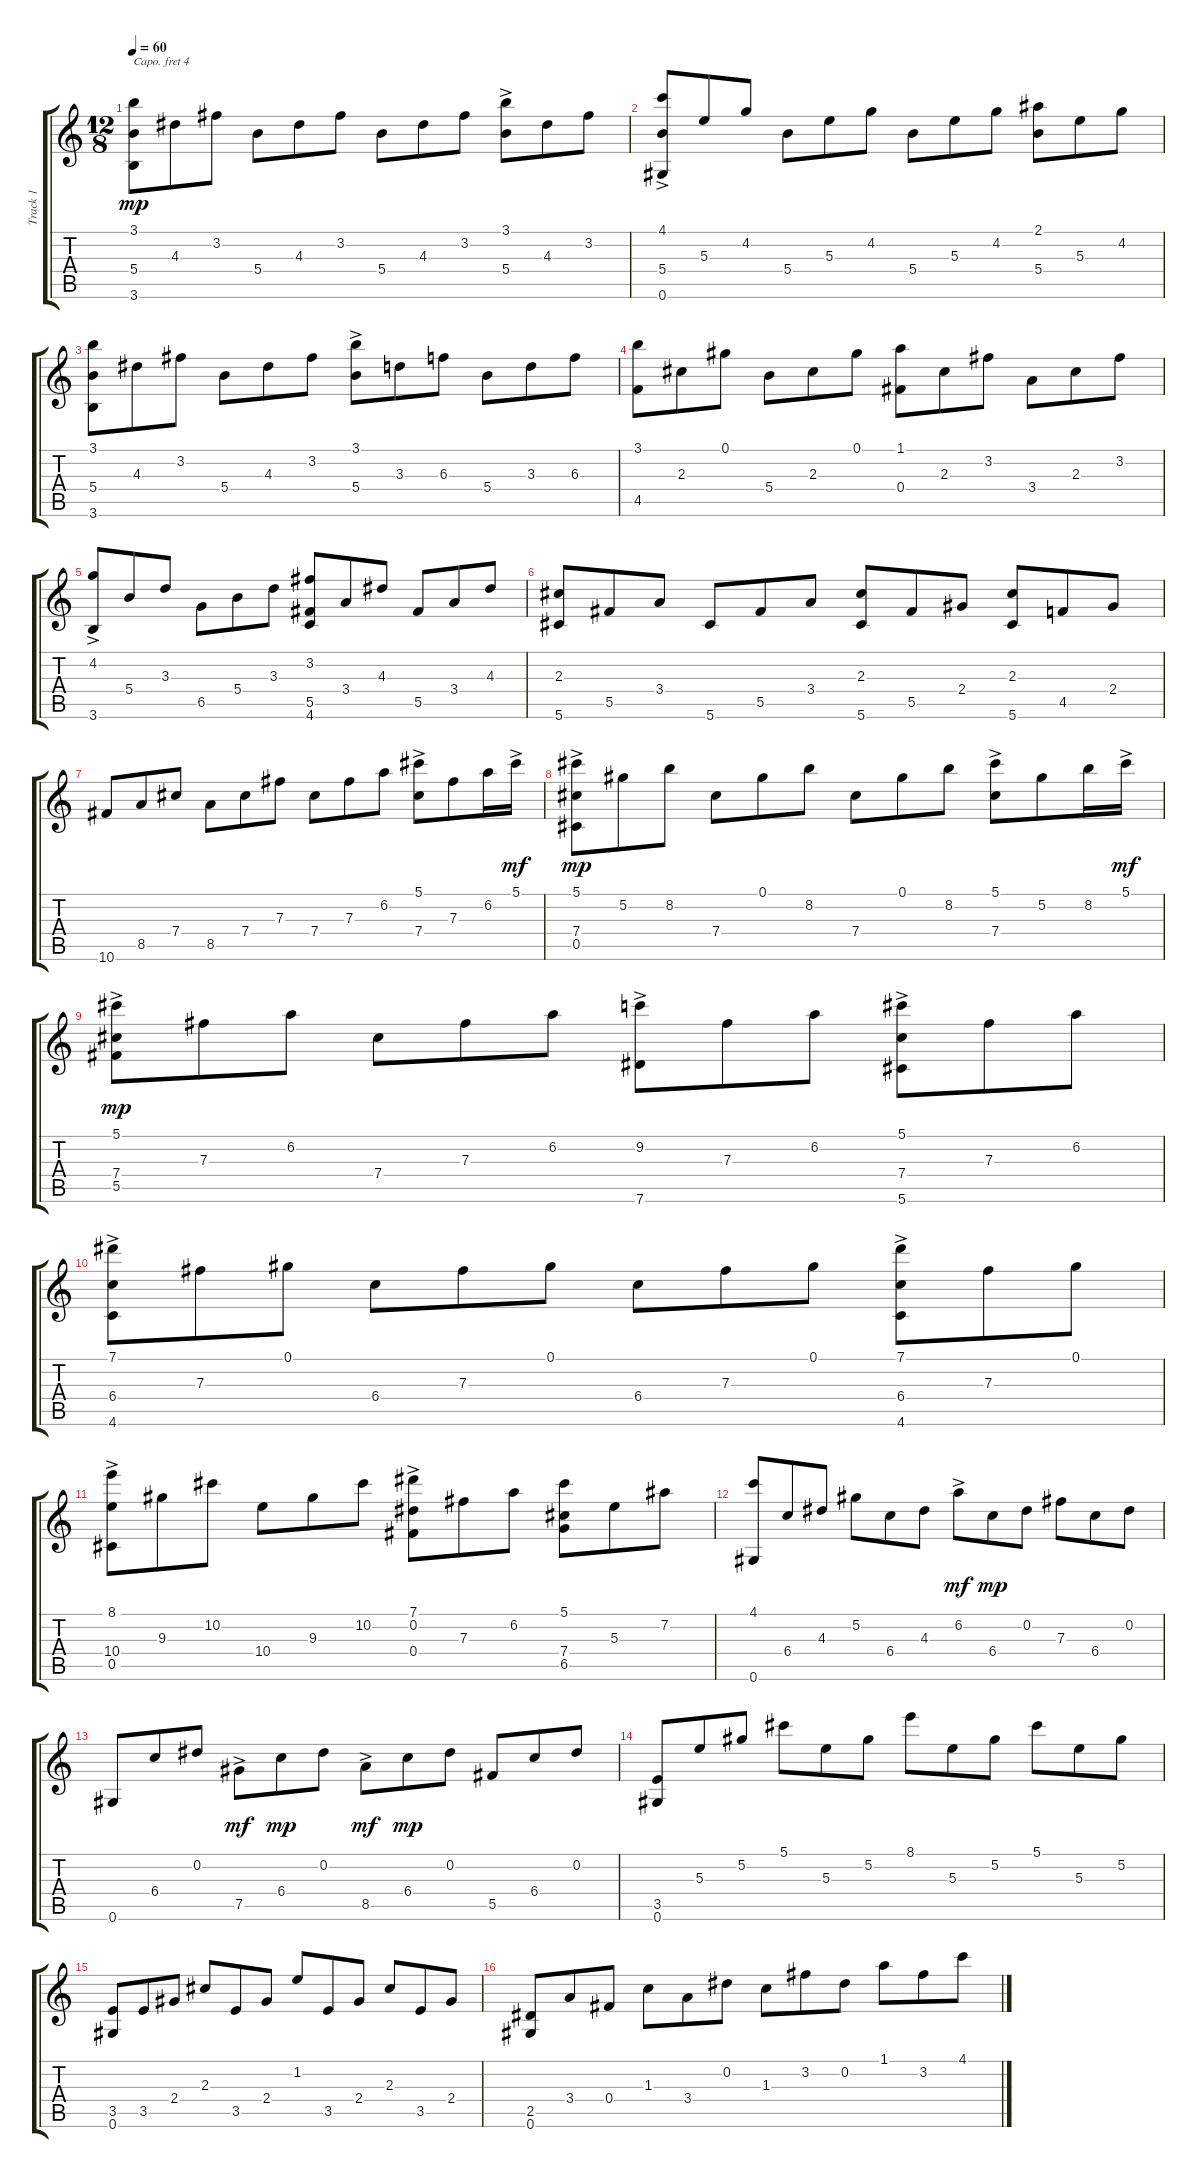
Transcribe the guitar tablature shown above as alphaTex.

\track ("Track 1" "Track 1") {instrument acousticguitarnylon}
\staff {score tabs}
\capo 4
\tuning (E4 B3 G3 D3 A2 E2) {hide}
\ts (12 8)
\tempo 60
\clef g2
\ks aminor
(3.1 5.4 3.6).8{dy mp} 4.3.8 3.2.8 5.4.8 4.3.8 3.2.8 5.4.8 4.3.8 3.2.8 (3.1{ac} 5.4).8 4.3.8 3.2.8 |
(4.1{ac} 5.4 0.6).8 5.3.8 4.2.8 5.4.8 5.3.8 4.2.8 5.4.8 5.3.8 4.2.8 (2.1 5.4).8 5.3.8 4.2.8 |
(3.1 5.4 3.6).8 4.3.8 3.2.8 5.4.8 4.3.8 3.2.8 (3.1{ac} 5.4).8 3.3.8 6.3.8 5.4.8 3.3.8 6.3.8 |
(3.1 4.5).8 2.3.8 0.1.8 5.4.8 2.3.8 0.1.8 (1.1 0.4).8 2.3.8 3.2.8 3.4.8 2.3.8 3.2.8 |
(4.2{ac} 3.6).8 5.4.8 3.3.8 6.5.8 5.4.8 3.3.8 (3.2 5.5 4.6).8 3.4.8 4.3.8 5.5.8 3.4.8 4.3.8 |
(2.3 5.6).8 5.5.8 3.4.8 5.6.8 5.5.8 3.4.8 (2.3 5.6).8 5.5.8 2.4.8 (2.3 5.6).8 4.5.8 2.4.8 |
10.6.8 8.5.8 7.4.8 8.5.8 7.4.8 7.3.8 7.4.8 7.3.8 6.2.8 (5.1{ac} 7.4).8 7.3.8 6.2.16 5.1{ac}.16{dy mf} |
(5.1{ac} 7.4 0.5).8{dy mp} 5.2.8 8.2.8 7.4.8 0.1.8 8.2.8 7.4.8 0.1.8 8.2.8 (5.1{ac} 7.4).8 5.2.8 8.2.16 5.1{ac}.16{dy mf} |
(5.1{ac} 7.4 5.5).8{dy mp} 7.3.8 6.2.8 7.4.8 7.3.8 6.2.8 (9.2{ac} 7.6).8 7.3.8 6.2.8 (5.1{ac} 7.4 5.6).8 7.3.8 6.2.8 |
(7.1{ac} 6.4 4.6).8 7.3.8 0.1.8 6.4.8 7.3.8 0.1.8 6.4.8 7.3.8 0.1.8 (7.1{ac} 6.4 4.6).8 7.3.8 0.1.8 |
(8.1{ac} 10.4 0.5).8 9.3.8 10.2.8 10.4.8 9.3.8 10.2.8 (7.1{ac} 0.2 0.4).8 7.3.8 6.2.8 (5.1 7.4 6.5).8 5.3.8 7.2.8 |
(4.1 0.6).8 6.4.8 4.3.8 5.2.8 6.4.8 4.3.8 6.2{ac}.8{dy mf} 6.4.8{dy mp} 0.2.8 7.3.8 6.4.8 0.2.8 |
0.6.8 6.4.8 0.2.8 7.5{ac}.8{dy mf} 6.4.8{dy mp} 0.2.8 8.5{ac}.8{dy mf} 6.4.8{dy mp} 0.2.8 5.5.8 6.4.8 0.2.8 |
(3.5 0.6).8 5.3.8 5.2.8 5.1.8 5.3.8 5.2.8 8.1.8 5.3.8 5.2.8 5.1.8 5.3.8 5.2.8 |
(3.5 0.6).8 3.5.8 2.4.8 2.3.8 3.5.8 2.4.8 1.2.8 3.5.8 2.4.8 2.3.8 3.5.8 2.4.8 |
(2.5 0.6).8 3.4.8 0.4.8 1.3.8 3.4.8 0.2.8 1.3.8 3.2.8 0.2.8 1.1.8 3.2.8 4.1.8
